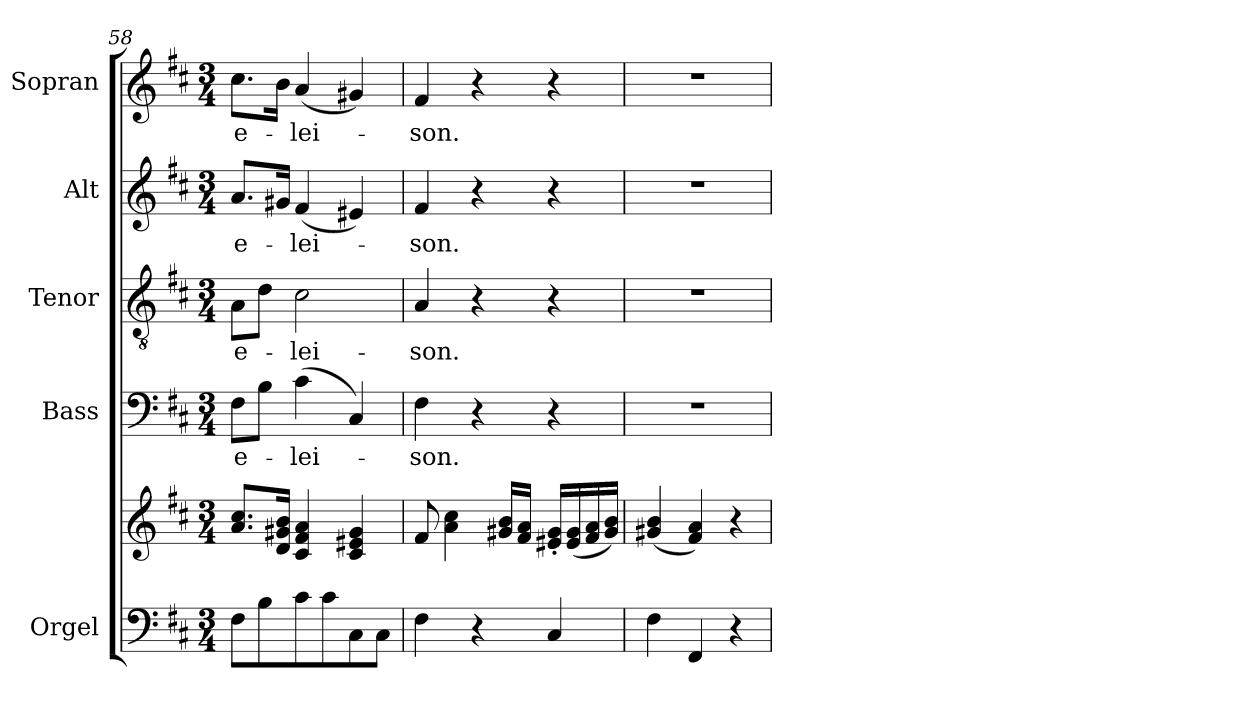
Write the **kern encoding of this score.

**kern	**kern	**kern	**text	**kern	**text	**kern	**text	**kern	**text
*part5	*part5	*part4	*part4	*part3	*part3	*part2	*part2	*part1	*part1
*staff6	*staff5	*staff4	*staff4	*staff3	*staff3	*staff2	*staff2	*staff1	*staff1
*I"Orgel	*	*I"Bass	*	*I"Tenor	*	*I"Alt	*	*I"Sopran	*
*I'Org.	*	*I'B.	*	*I'T.	*	*I'A.	*	*I'S.	*
*clefF4	*clefG2	*clefF4	*	*clefGv2	*	*clefG2	*	*clefG2	*
*k[f#c#]	*k[f#c#]	*k[f#c#]	*	*k[f#c#]	*	*k[f#c#]	*	*k[f#c#]	*
*D:	*D:	*D:	*	*D:	*	*D:	*	*D:	*
*M3/4	*M3/4	*M3/4	*	*M3/4	*	*M3/4	*	*M3/4	*
=58	=58	=58	=58	=58	=58	=58	=58	=58	=58
!	!	!	!LO:LY:b	!	!LO:LY:b	!	!LO:LY:b	!	!LO:LY:b
8F#\L	8.a/ 8.cc#/L	8F#\L	e-	8A\L	e-	8.a/L	e-	8.cc#\L	e-
8B\	.	8B\J	.	8d\J	.	.	.	.	.
.	16d/ 16g#X/ 16b/Jk	.	.	.	.	16g#X/Jk	.	16b\Jk	.
!	!	!	!LO:LY:b	!	!LO:LY:b	!	!LO:LY:b	!	!LO:LY:b
8c#\	4c#/ 4f#/ 4a/	(>4c#\	-lei-	2c#\	-lei-	(<4f#/	-lei-	(<4a/	-lei-
8c#\	.	.	.	.	.	.	.	.	.
8C#\	4c#/ 4e#X/ 4g#/	4C#/)	.	.	.	4e#X/)	.	4g#X/)	.
8C#\J	.	.	.	.	.	.	.	.	.
=59	=59	=59	=59	=59	=59	=59	=59	=59	=59
!	!	!	!LO:LY:b	!	!LO:LY:b	!	!LO:LY:b	!	!LO:LY:b
4F#\	8f#/	4F#\	-son.	4A/	-son.	4f#/	-son.	4f#/	-son.
.	4a\ 4cc#\	.	.	.	.	.	.	.	.
4r	.	4r	.	4r	.	4r	.	4r	.
.	16g#X/ 16b/LL	.	.	.	.	.	.	.	.
.	16f#/ 16a/JJ	.	.	.	.	.	.	.	.
4C#/	16e#X/'< 16g#/'<LL	4r	.	4r	.	4r	.	4r	.
.	(<16e#/ 16g#/	.	.	.	.	.	.	.	.
.	16f#/ 16a/	.	.	.	.	.	.	.	.
.	16g#/ 16b/JJ)	.	.	.	.	.	.	.	.
=60	=60	=60	=60	=60	=60	=60	=60	=60	=60
4F#\	(<4g#X/ 4b/	2.r	.	2.r	.	2.r	.	2.r	.
4FF#/	4f#/ 4a/)	.	.	.	.	.	.	.	.
4r	4r	.	.	.	.	.	.	.	.
=	=	=	=	=	=	=	=	=	=
*-	*-	*-	*-	*-	*-	*-	*-	*-	*-
